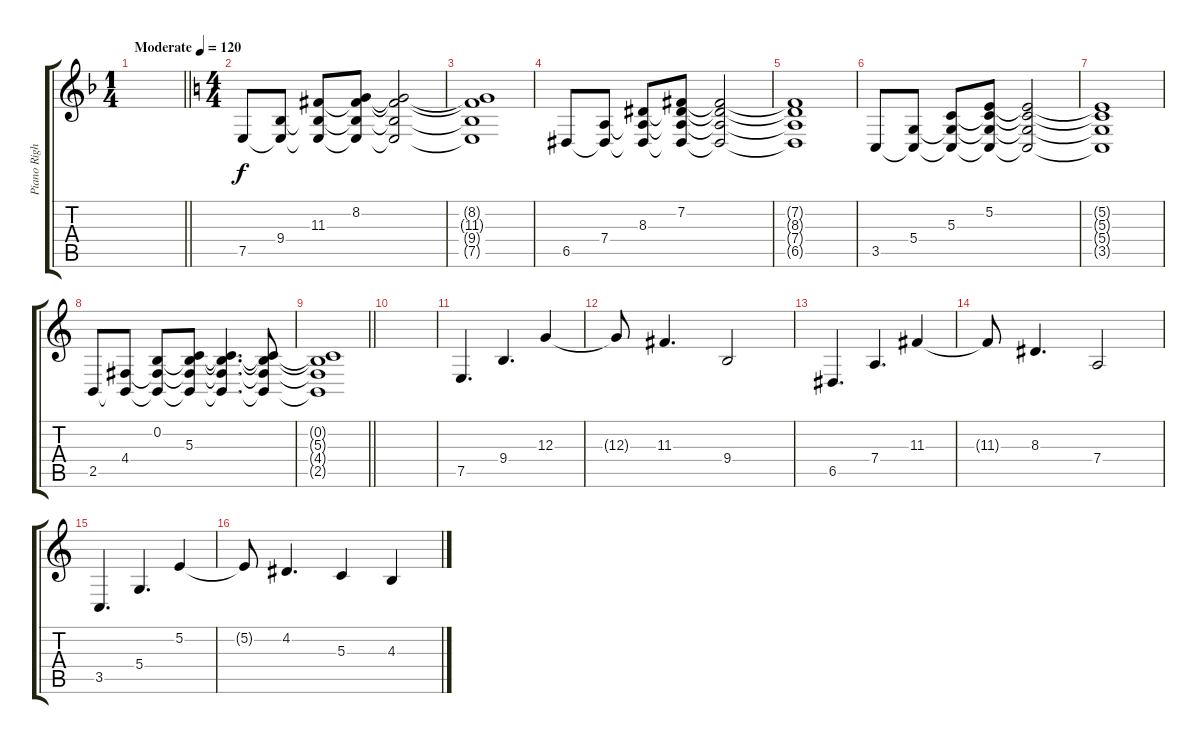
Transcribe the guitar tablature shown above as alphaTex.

\track ("Piano Right Standard" "Piano Righ") {instrument acousticgrandpiano}
\staff {score tabs}
\tuning (E4 B3 G3 D3 A2 E2) {hide}
\ts (1 4)
\tempo (120 "Moderate")
\clef g2
\barLineRight lightlight
\ks f
|
\ts (4 4)
\ks c
7.5.8 (9.4 7.5{t}).8 (11.3 9.4{t} 7.5{t}).8 (8.2 11.3{t} 9.4{t} 7.5{t}).8 (8.2{t} 11.3{t} 9.4{t} 7.5{t}).2 |
(8.2{t} 11.3{t} 9.4{t} 7.5{t}).1 |
6.5.8 (7.4 6.5{t}).8 (8.3 7.4{t} 6.5{t}).8 (7.2 8.3{t} 7.4{t} 6.5{t}).8 (7.2{t} 8.3{t} 7.4{t} 6.5{t}).2 |
(7.2{t} 8.3{t} 7.4{t} 6.5{t}).1 |
3.5.8 (5.4 3.5{t}).8 (5.3 5.4{t} 3.5{t}).8 (5.2 5.3{t} 5.4{t} 3.5{t}).8 (5.2{t} 5.3{t} 5.4{t} 3.5{t}).2 |
(5.2{t} 5.3{t} 5.4{t} 3.5{t}).1 |
2.5.8 (4.4 2.5{t}).8 (0.2 4.4{t} 2.5{t}).8 (0.2{t} 5.3 4.4{t} 2.5{t}).8 (0.2{t} 5.3{t} 4.4{t} 2.5{t}).4{d} (0.2{t} 5.3{t} 4.4{t} 2.5{t}).8 |
\barLineRight lightlight
(0.2{t} 5.3{t} 4.4{t} 2.5{t}).1 |
|
7.5.4{d} 9.4.4{d} 12.3.4 |
12.3{t}.8 11.3.4{d} 9.4.2 |
6.5.4{d} 7.4.4{d} 11.3.4 |
11.3{t}.8 8.3.4{d} 7.4.2 |
3.5.4{d} 5.4.4{d} 5.2.4 |
5.2{t}.8 4.2.4{d} 5.3.4 4.3.4
